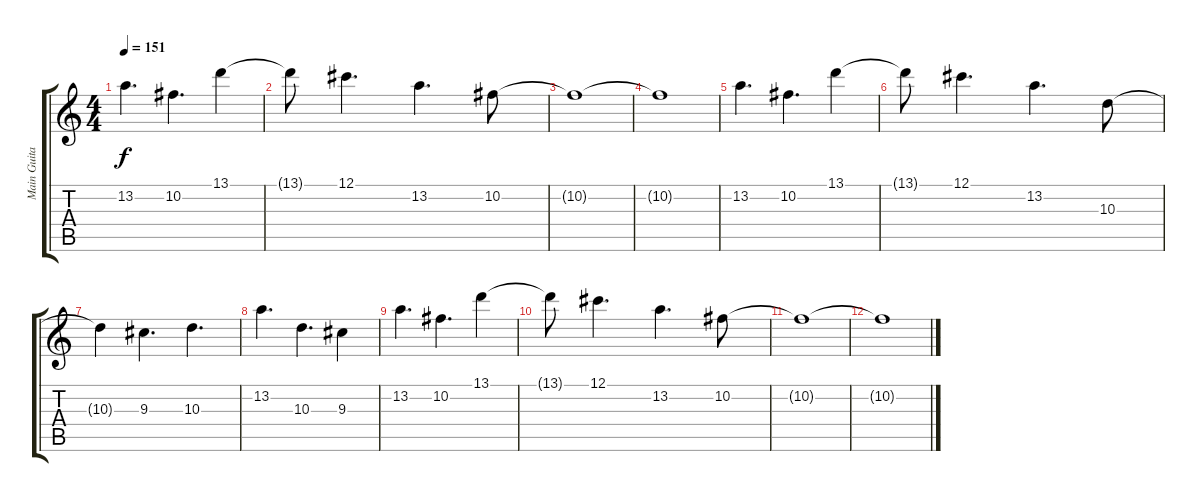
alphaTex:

\track ("Main Guitar Right" "Main Guita") {instrument distortionguitar}
\staff {score tabs}
\tuning (Db4 Ab3 E3 B2 Gb2 B1) {hide}
\ts (4 4)
\tempo 151
\clef g2
\ks c
13.2.4{d dy f} 10.2.4{d} 13.1.4 |
13.1{t}.8 12.1.4{d} 13.2.4{d} 10.2.8 |
10.2{t}.1 |
10.2{t}.1 |
13.2.4{d} 10.2.4{d} 13.1.4 |
13.1{t}.8 12.1.4{d} 13.2.4{d} 10.3.8 |
10.3{t}.4 9.3.4{d} 10.3.4{d} |
13.2.4{d} 10.3.4{d} 9.3.4 |
13.2.4{d} 10.2.4{d} 13.1.4 |
13.1{t}.8 12.1.4{d} 13.2.4{d} 10.2.8 |
10.2{t}.1 |
10.2{t}.1
